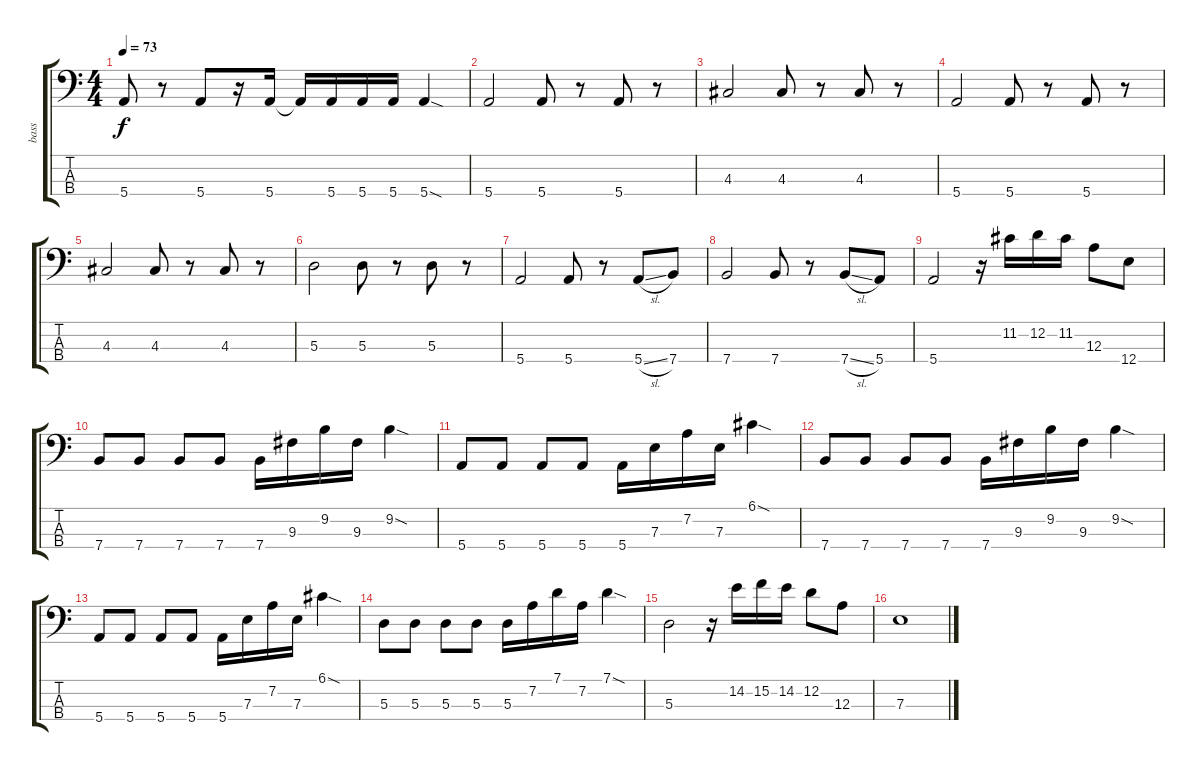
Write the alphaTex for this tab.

\track ("bass" "bass") {instrument electricbassfinger}
\staff {score tabs}
\tuning (G2 D2 A1 E1) {hide}
\ts (4 4)
\tempo 73
\clef f4
\ks c
5.4.8{dy f} r.8 5.4.8 r.16 5.4.16 5.4{t}.16 5.4.16 5.4.16 5.4.16 5.4{sod}.4 |
5.4.2 5.4.8 r.8 5.4.8 r.8 |
4.3.2 4.3.8 r.8 4.3.8 r.8 |
5.4.2 5.4.8 r.8 5.4.8 r.8 |
4.3.2 4.3.8 r.8 4.3.8 r.8 |
5.3.2 5.3.8 r.8 5.3.8 r.8 |
5.4.2 5.4.8 r.8 5.4{sl}.8 7.4.8 |
7.4.2 7.4.8 r.8 7.4{sl}.8 5.4.8 |
5.4.2 r.16 11.2.16 12.2.16 11.2.16 12.3.8 12.4.8 |
7.4.8 7.4.8 7.4.8 7.4.8 7.4.16 9.3.16 9.2.16 9.3.16 9.2{sod}.4 |
5.4.8 5.4.8 5.4.8 5.4.8 5.4.16 7.3.16 7.2.16 7.3.16 6.1{sod}.4 |
7.4.8 7.4.8 7.4.8 7.4.8 7.4.16 9.3.16 9.2.16 9.3.16 9.2{sod}.4 |
5.4.8 5.4.8 5.4.8 5.4.8 5.4.16 7.3.16 7.2.16 7.3.16 6.1{sod}.4 |
5.3.8 5.3.8 5.3.8 5.3.8 5.3.16 7.2.16 7.1.16 7.2.16 7.1{sod}.4 |
5.3.2 r.16 14.2.16 15.2.16 14.2.16 12.2.8 12.3.8 |
7.3.1
